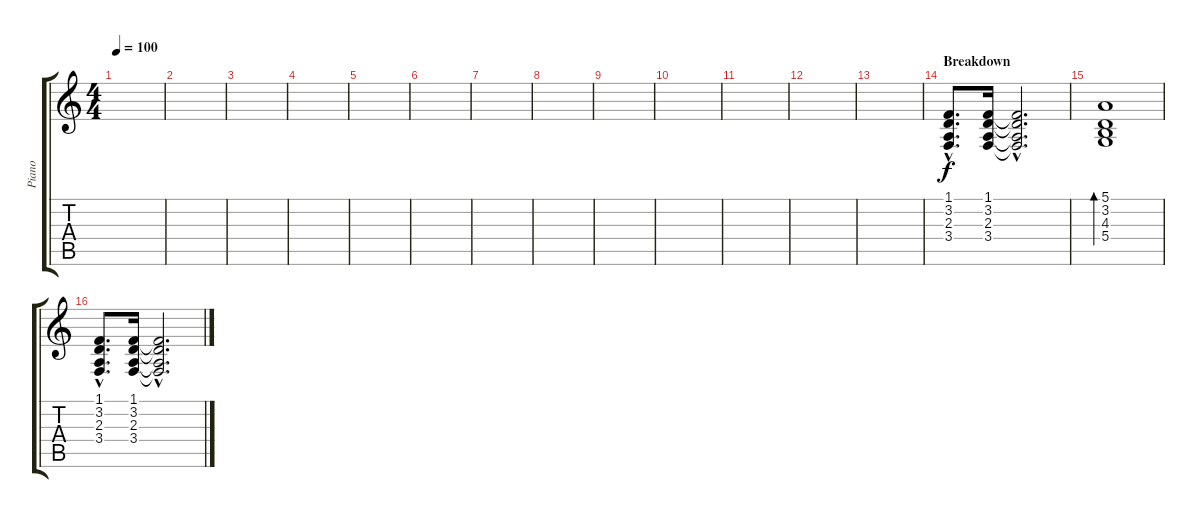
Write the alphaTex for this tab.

\track ("Piano" "Piano") {instrument acousticgrandpiano}
\staff {score tabs}
\tuning (E4 B3 G3 D3 A2 E2) {hide}
\ts (4 4)
\tempo 100
\clef g2
\ks c
|
|
|
|
|
|
|
|
|
|
|
|
|
\section ("" "Breakdown")
(1.1{hac} 3.2{hac} 2.3{hac} 3.4{hac}).8{d volume 12} (1.1 3.2 2.3 3.4).16 (1.1{hac t} 3.2{hac t} 2.3{hac t} 3.4{hac t}).2{d} |
(5.1 3.2 4.3 5.4).1{bd 240} |
(1.1{hac} 3.2{hac} 2.3{hac} 3.4{hac}).8{d} (1.1 3.2 2.3 3.4).16 (1.1{hac t} 3.2{hac t} 2.3{hac t} 3.4{hac t}).2{d}
